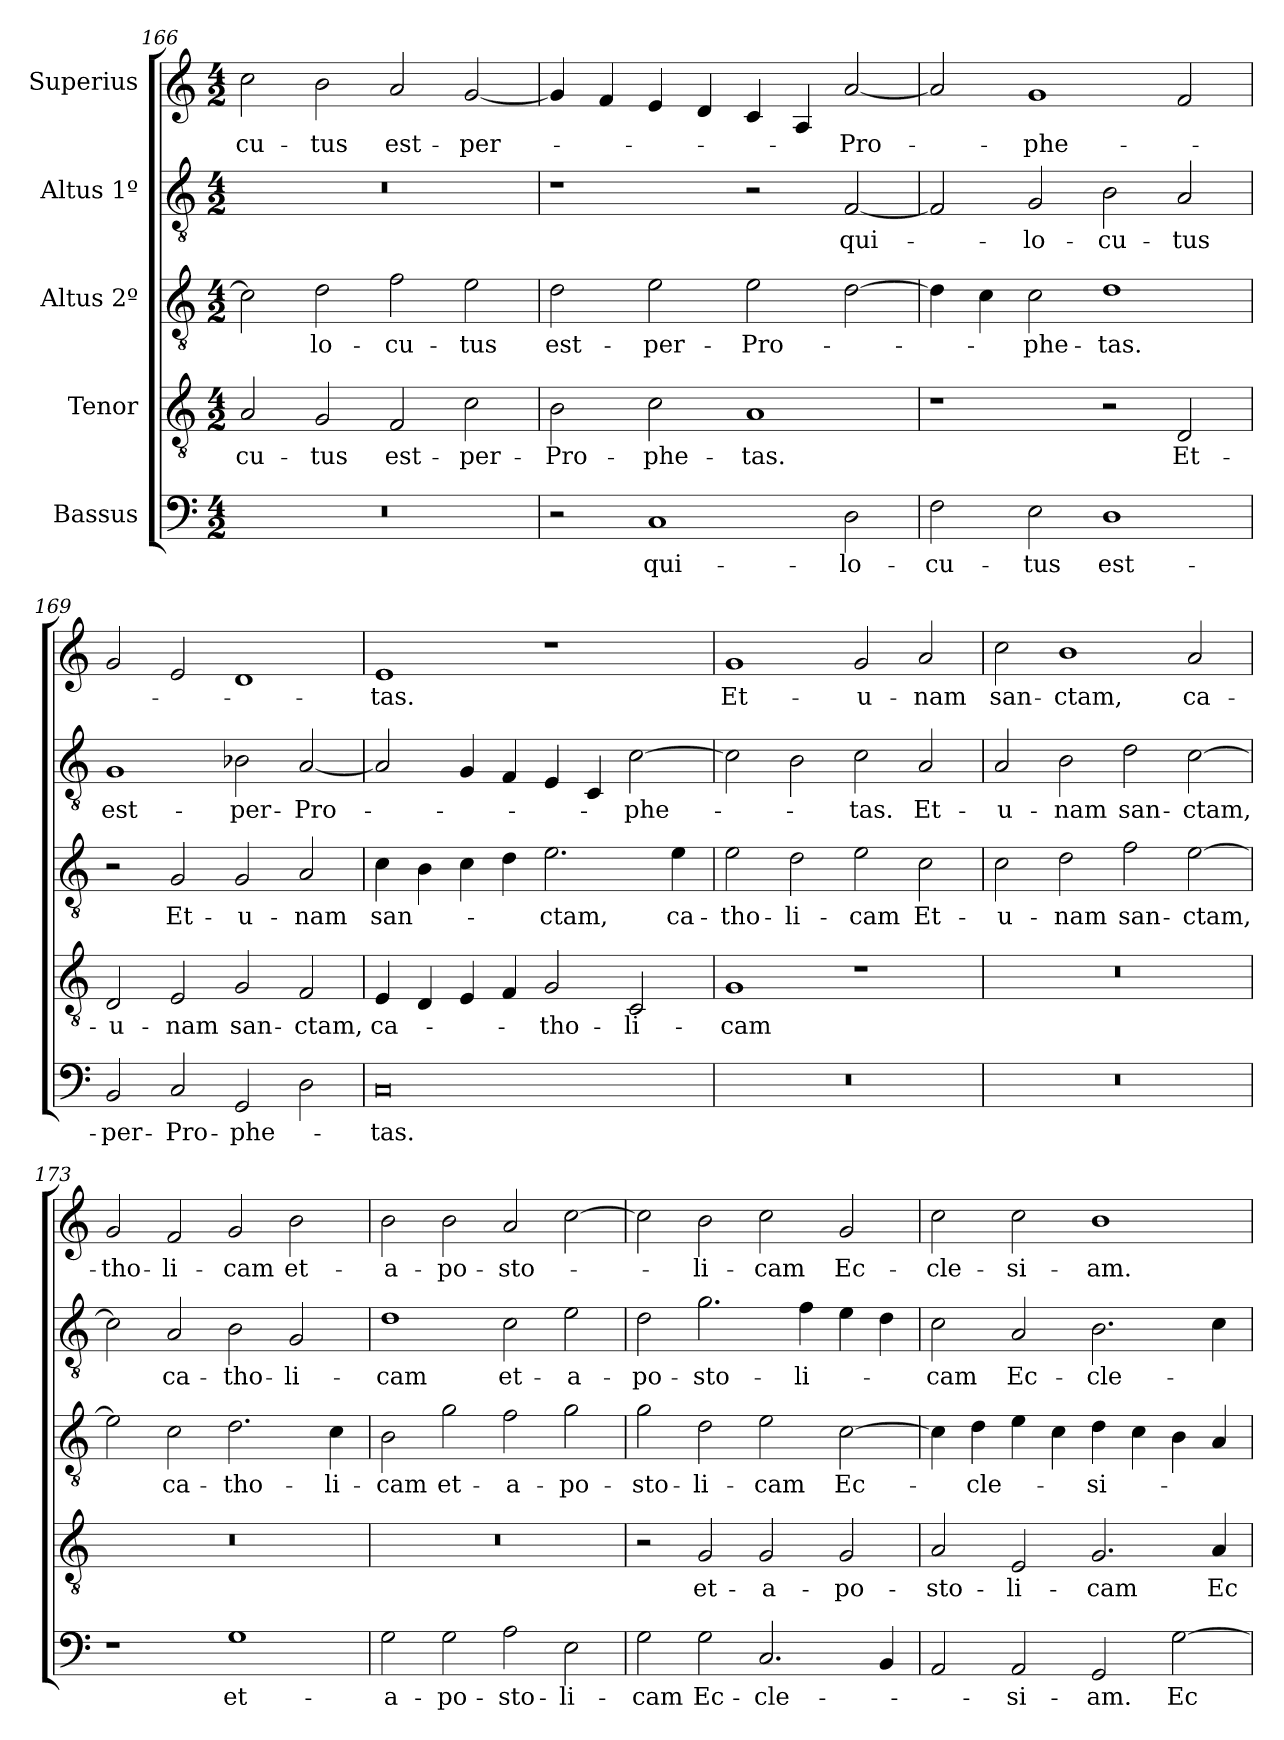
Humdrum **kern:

**kern	**text	**kern	**text	**kern	**text	**kern	**text	**kern	**text
*part5	*part5	*part4	*part4	*part3	*part3	*part2	*part2	*part1	*part1
*staff5	*staff5	*staff4	*staff4	*staff3	*staff3	*staff2	*staff2	*staff1	*staff1
*I"Bassus	*	*I"Tenor	*	*I"Altus 2º	*	*I"Altus 1º	*	*I"Superius	*
*clefF4	*	*clefGv2	*	*clefGv2	*	*clefGv2	*	*clefG2	*
*k[]	*	*k[]	*	*k[]	*	*k[]	*	*k[]	*
*M4/2	*	*M4/2	*	*M4/2	*	*M4/2	*	*M4/2	*
=166	=166	=166	=166	=166	=166	=166	=166	=166	=166
0r	.	2A/	-cu-	2c\]	.	0r	.	2cc\	-cu-
.	.	2G/	-tus	2d\	lo-	.	.	2b\	-tus
.	.	2F/	est-	2f\	-cu-	.	.	2a/	est-
.	.	2c\	per-	2e\	-tus	.	.	[2g/	per-
=167	=167	=167	=167	=167	=167	=167	=167	=167	=167
2r	.	2B\	Pro-	2d\	est-	1r	.	4g/]	.
.	.	.	.	.	.	.	.	4f/	.
1C/	qui-	2c\	-phe-	2e\	per-	.	.	4e/	.
.	.	.	.	.	.	.	.	4d/	.
.	.	1A/	-tas.	2e\	Pro-	2r	.	4c/	.
.	.	.	.	.	.	.	.	4A/	.
2D\	lo-	.	.	[2d\	.	[2F/	qui-	[2a/	Pro-
=168	=168	=168	=168	=168	=168	=168	=168	=168	=168
2F\	-cu-	1r	.	4d\]	.	2F/]	.	2a/]	.
.	.	.	.	4c\	.	.	.	.	.
2E\	-tus	.	.	2c\	-phe-	2G/	lo-	1g/	-phe-
1D\	est-	2r	.	1d\	-tas.	2B\	-cu-	.	.
.	.	2D/	Et-	.	.	2A/	-tus	2f/	.
=169	=169	=169	=169	=169	=169	=169	=169	=169	=169
2BB/	per-	2D/	u-	2r	.	1G/	est-	2g/	.
2C/	Pro-	2E/	-nam	2G/	Et-	.	.	2e/	.
2GG/	-phe-	2G/	san-	2G/	u-	2B-X\	per-	1d/	.
2D\	.	2F/	-ctam,	2A/	-nam	[2A/	Pro-	.	.
=170	=170	=170	=170	=170	=170	=170	=170	=170	=170
0C/	-tas.	4E/	ca-	4c\	san-	2A/]	.	1e/	-tas.
.	.	4D/	.	4B\	.	.	.	.	.
.	.	4E/	.	4c\	.	4G/	.	.	.
.	.	4F/	.	4d\	.	4F/	.	.	.
.	.	2G/	-tho-	2.e\	-ctam,	4E/	.	1r	.
.	.	.	.	.	.	4C/	.	.	.
.	.	2C/	-li-	.	.	[2c\	-phe-	.	.
.	.	.	.	4e\	ca-	.	.	.	.
=171	=171	=171	=171	=171	=171	=171	=171	=171	=171
0r	.	1G/	-cam	2e\	-tho-	2c\]	.	1g/	Et-
.	.	.	.	2d\	-li-	2B\	.	.	.
.	.	1r	.	2e\	-cam	2c\	-tas.	2g/	u-
.	.	.	.	2c\	Et-	2A/	Et-	2a/	-nam
=172	=172	=172	=172	=172	=172	=172	=172	=172	=172
0r	.	0r	.	2c\	u-	2A/	u-	2cc\	san-
.	.	.	.	2d\	-nam	2B\	-nam	1b\	-ctam,
.	.	.	.	2f\	san-	2d\	san-	.	.
.	.	.	.	[2e\	-ctam,	[2c\	-ctam,	2a/	ca-
=173	=173	=173	=173	=173	=173	=173	=173	=173	=173
1r	.	0r	.	2e\]	.	2c\]	.	2g/	-tho-
.	.	.	.	2c\	ca-	2A/	ca-	2f/	-li-
1G\	et-	.	.	2.d\	-tho-	2B\	-tho-	2g/	-cam
.	.	.	.	.	.	2G/	-li-	2b\	et-
.	.	.	.	4c\	-li-	.	.	.	.
=174	=174	=174	=174	=174	=174	=174	=174	=174	=174
2G\	a-	0r	.	2B\	-cam	1d\	-cam	2b\	a-
2G\	-po-	.	.	2g\	et-	.	.	2b\	-po-
2A\	-sto-	.	.	2f\	a-	2c\	et-	2a/	-sto-
2E\	-li-	.	.	2g\	-po-	2e\	a-	[2cc\	.
=175	=175	=175	=175	=175	=175	=175	=175	=175	=175
2G\	-cam	2r	.	2g\	-sto-	2d\	-po-	2cc\]	.
2G\	Ec-	2G/	et-	2d\	-li-	2.g\	-sto-	2b\	-li-
2.C/	-cle-	2G/	a-	2e\	-cam	.	.	2cc\	-cam
.	.	.	.	.	.	4f\	-li-	.	.
.	.	2G/	-po-	[2c\	Ec-	4e\	.	2g/	Ec-
4BB/	.	.	.	.	.	4d\	.	.	.
=176	=176	=176	=176	=176	=176	=176	=176	=176	=176
2AA/	.	2A/	-sto-	4c\]	.	2c\	-cam	2cc\	-cle-
.	.	.	.	4d\	-cle-	.	.	.	.
2AA/	-si-	2E/	-li-	4e\	.	2A/	Ec-	2cc\	-si-
.	.	.	.	4c\	.	.	.	.	.
2GG/	-am.	2.G/	-cam	4d\	-si-	2.B\	-cle-	1b\	-am.
.	.	.	.	4c\	.	.	.	.	.
[2G\	Ec-	.	.	4B\	.	.	.	.	.
.	.	4A/	Ec-	4A/	.	4c\	.	.	.
=	=	=	=	=	=	=	=	=	=
*-	*-	*-	*-	*-	*-	*-	*-	*-	*-
